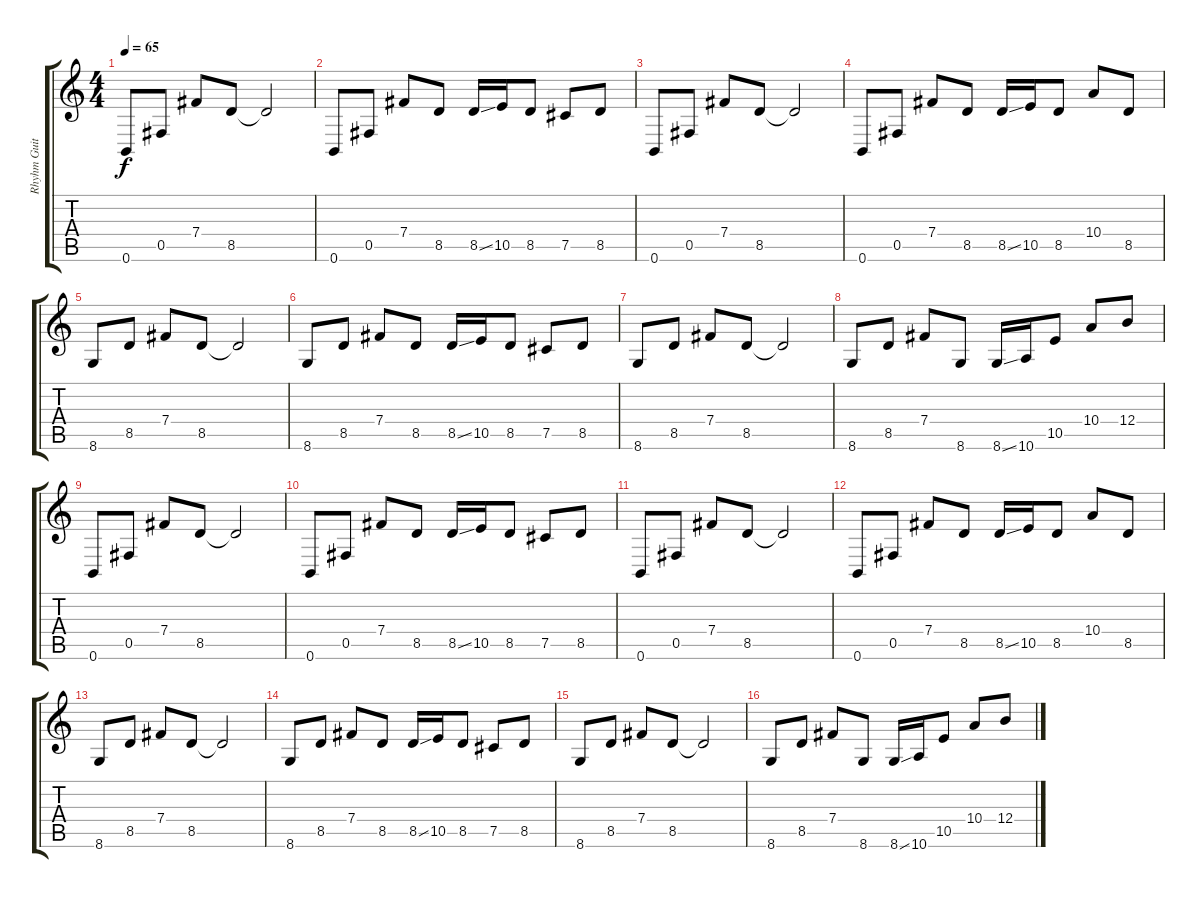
\track ("Rhyhm Guitar" "Rhyhm Guit") {instrument acousticguitarsteel}
\staff {score tabs}
\tuning (Db4 Ab3 E3 B2 Gb2 B1) {hide}
\ts (4 4)
\tempo 65
\clef g2
\ks c
0.6.8{dy f} 0.5.8 7.4.8 8.5.8 8.5{t}.2 |
0.6.8 0.5.8 7.4.8 8.5.8 8.5{ss}.16 10.5.16 8.5.8 7.5.8 8.5.8 |
0.6.8 0.5.8 7.4.8 8.5.8 8.5{t}.2 |
0.6.8 0.5.8 7.4.8 8.5.8 8.5{ss}.16 10.5.16 8.5.8 10.4.8 8.5.8 |
8.6.8 8.5.8 7.4.8 8.5.8 8.5{t}.2 |
8.6.8 8.5.8 7.4.8 8.5.8 8.5{ss}.16 10.5.16 8.5.8 7.5.8 8.5.8 |
8.6.8 8.5.8 7.4.8 8.5.8 8.5{t}.2 |
8.6.8 8.5.8 7.4.8 8.6.8 8.6{ss}.16 10.6.16 10.5.8 10.4.8 12.4.8 |
0.6.8 0.5.8 7.4.8 8.5.8 8.5{t}.2 |
0.6.8 0.5.8 7.4.8 8.5.8 8.5{ss}.16 10.5.16 8.5.8 7.5.8 8.5.8 |
0.6.8 0.5.8 7.4.8 8.5.8 8.5{t}.2 |
0.6.8 0.5.8 7.4.8 8.5.8 8.5{ss}.16 10.5.16 8.5.8 10.4.8 8.5.8 |
8.6.8 8.5.8 7.4.8 8.5.8 8.5{t}.2 |
8.6.8 8.5.8 7.4.8 8.5.8 8.5{ss}.16 10.5.16 8.5.8 7.5.8 8.5.8 |
8.6.8 8.5.8 7.4.8 8.5.8 8.5{t}.2 |
8.6.8 8.5.8 7.4.8 8.6.8 8.6{ss}.16 10.6.16 10.5.8 10.4.8 12.4.8
